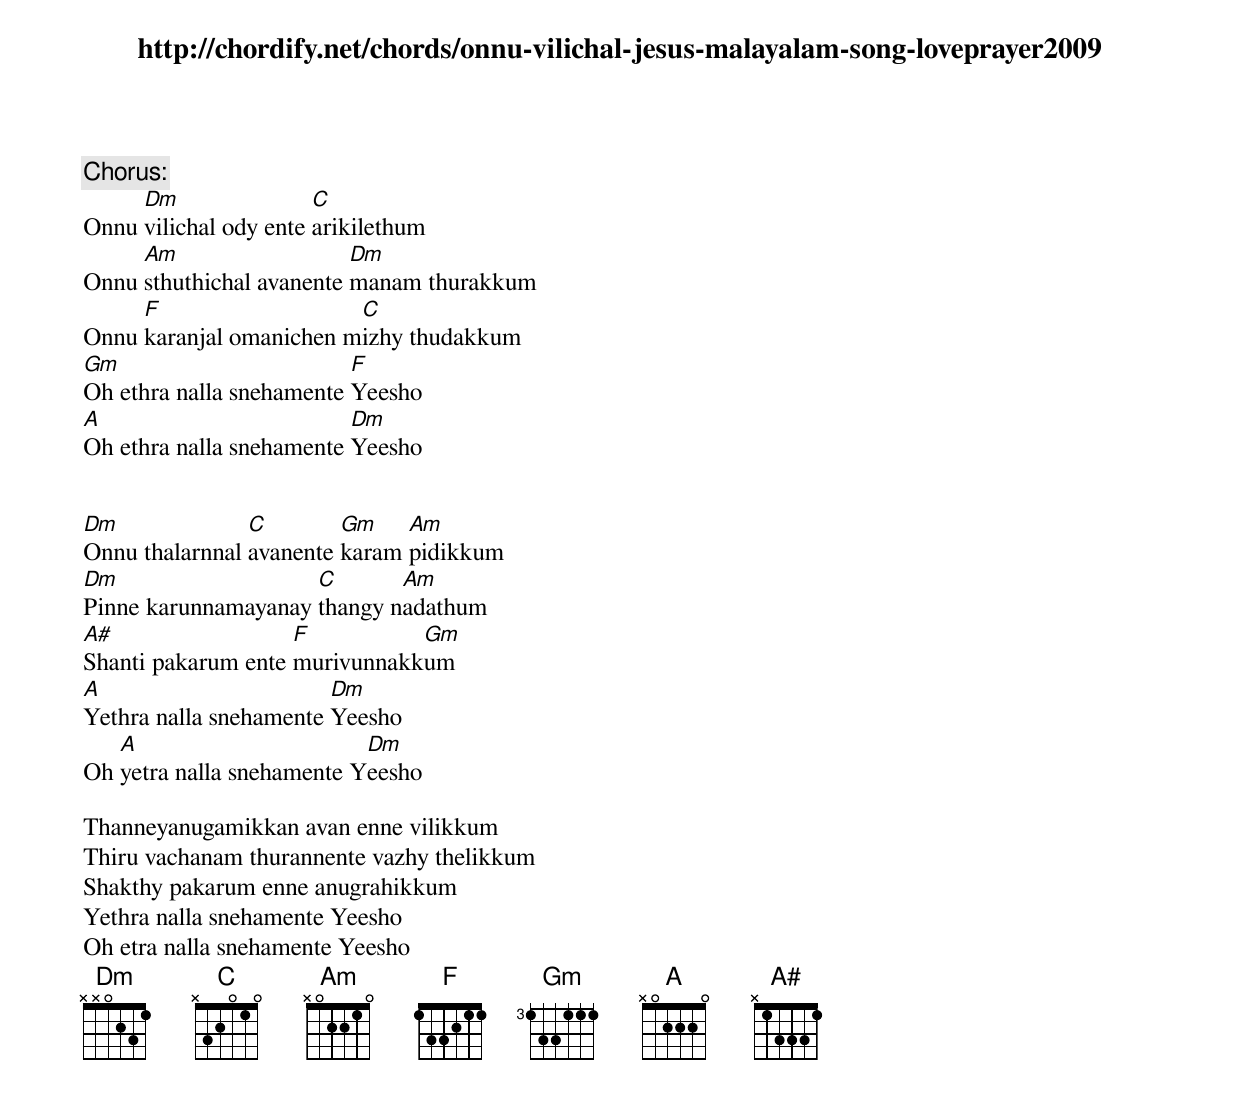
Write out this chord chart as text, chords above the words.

http://chordify.net/chords/onnu-vilichal-jesus-malayalam-song-loveprayer2009

Chorus:
     Dm                C
Onnu vilichal ody ente arikilethum
     Am                   Dm
Onnu sthuthichal avanente manam thurakkum
     F                   C
Onnu karanjal omanichen mizhy thudakkum
Gm                        F
Oh ethra nalla snehamente Yeesho
A                         Dm
Oh ethra nalla snehamente Yeesho


Dm              C        Gm    Am
Onnu thalarnnal avanente karam pidikkum
Dm                   C       Am
Pinne karunnamayanay thangy nadathum
A#                  F          Gm
Shanti pakarum ente murivunnakkum
A                       Dm
Yethra nalla snehamente Yeesho
   A                       Dm
Oh yetra nalla snehamente Yeesho

Thanneyanugamikkan avan enne vilikkum
Thiru vachanam thurannente vazhy thelikkum
Shakthy pakarum enne anugrahikkum
Yethra nalla snehamente Yeesho
Oh etra nalla snehamente Yeesho
